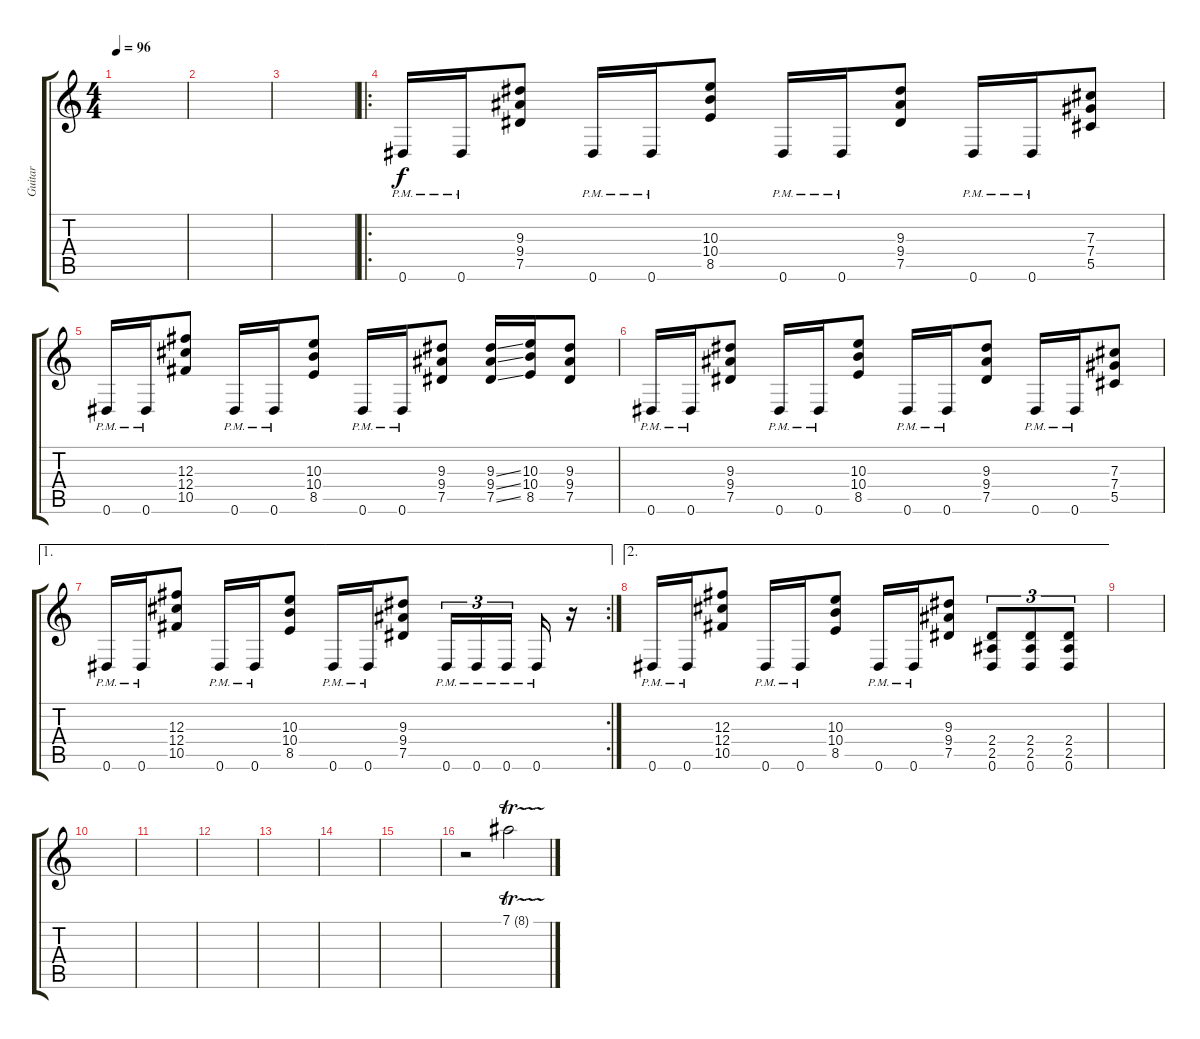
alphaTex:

\track ("Guitar" "Guitar") {instrument distortionguitar bank 255}
\staff {score tabs}
\tuning (Eb4 Bb3 Gb3 Db3 Ab2 Eb2) {hide}
\ts (4 4)
\tempo 96
\clef g2
\ks c
|
|
|
\ro
0.6{pm}.16{dy f} 0.6{pm}.16 (9.3 9.4 7.5).8 0.6{pm}.16 0.6{pm}.16 (10.3 10.4 8.5).8 0.6{pm}.16 0.6{pm}.16 (9.3 9.4 7.5).8 0.6{pm}.16 0.6{pm}.16 (7.3 7.4 5.5).8 |
0.6{pm}.16 0.6{pm}.16 (12.3 12.4 10.5).8 0.6{pm}.16 0.6{pm}.16 (10.3 10.4 8.5).8 0.6{pm}.16 0.6{pm}.16 (9.3 9.4 7.5).8 (9.3{ss} 9.4{ss} 7.5{ss}).16 (10.3 10.4 8.5).16 (9.3 9.4 7.5).8 |
0.6{pm}.16 0.6{pm}.16 (9.3 9.4 7.5).8 0.6{pm}.16 0.6{pm}.16 (10.3 10.4 8.5).8 0.6{pm}.16 0.6{pm}.16 (9.3 9.4 7.5).8 0.6{pm}.16 0.6{pm}.16 (7.3 7.4 5.5).8 |
\ae 1
\rc 2
0.6{pm}.16 0.6{pm}.16 (12.3 12.4 10.5).8 0.6{pm}.16 0.6{pm}.16 (10.3 10.4 8.5).8 0.6{pm}.16 0.6{pm}.16 (9.3 9.4 7.5).8 0.6{pm}.16{tu (3 2)} 0.6{pm}.16{tu (3 2)} 0.6{pm}.16{tu (3 2) beam splitsecondary} 0.6{pm}.16 r.16 |
\ae 2
0.6{pm}.16 0.6{pm}.16 (12.3 12.4 10.5).8 0.6{pm}.16 0.6{pm}.16 (10.3 10.4 8.5).8 0.6{pm}.16 0.6{pm}.16 (9.3 9.4 7.5).8 (2.4 2.5 0.6).8{tu (3 2)} (2.4 2.5 0.6).8{tu (3 2)} (2.4 2.5 0.6).8{tu (3 2)} |
|
|
|
|
|
|
|
r.2 7.1{tr (8 32)}.2
